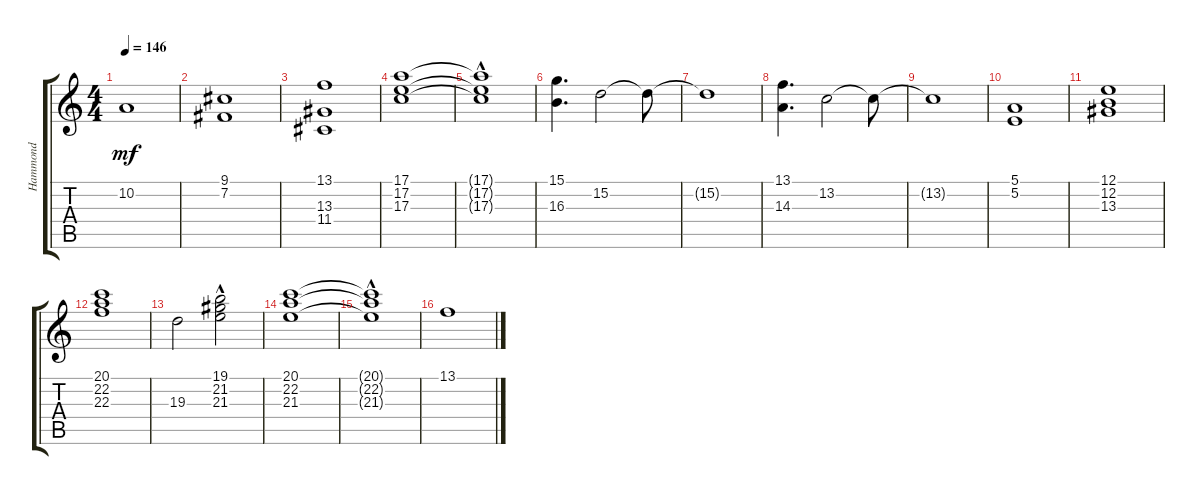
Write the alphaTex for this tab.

\track ("Hammond " "Hammond ") {instrument percussiveorgan}
\staff {score tabs}
\tuning (E4 B3 G3 D3 A2 E2) {hide}
\ts (4 4)
\tempo 146
\clef g2
\ks c
10.2{t}.1{dy mf} |
(9.1 7.2).1 |
(13.1 13.3 11.4).1 |
(17.1 17.2 17.3).1 |
(17.1{hac t} 17.2{t} 17.3{hac t}).1 |
(15.1 16.3).4{d} 15.2.2 15.2{t}.8 |
15.2{t}.1 |
(13.1 14.3).4{d} 13.2.2 13.2{t}.8 |
13.2{t}.1 |
(5.1 5.2).1 |
(12.1 12.2 13.3).1 |
(20.1 22.2 22.3).1 |
19.3.2 (19.1{hac} 21.2 21.3).2 |
(20.1 22.2 21.3).1 |
(20.1{t} 22.2{t} 21.3{hac t}).1 |
13.1.1
